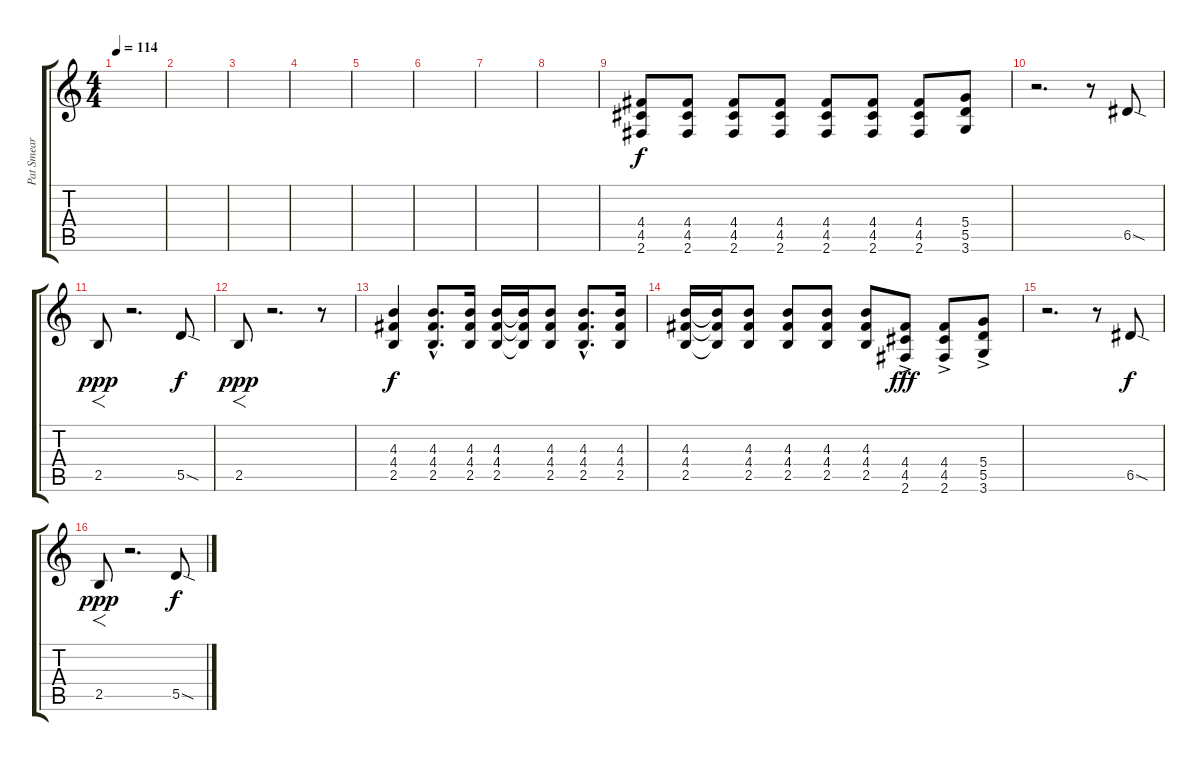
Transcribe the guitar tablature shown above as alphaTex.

\track ("Pat Smear (Guitare)" "Pat Smear ") {instrument electricguitarclean}
\staff {score tabs}
\tuning (E4 B3 G3 D3 A2 E2) {hide}
\ts (4 4)
\tempo 114
\clef g2
\ks c
|
|
|
|
|
|
|
|
(4.4 4.5 2.6).8{volume 11} (4.4 4.5 2.6).8 (4.4 4.5 2.6).8 (4.4 4.5 2.6).8 (4.4 4.5 2.6).8 (4.4 4.5 2.6).8 (4.4 4.5 2.6).8 (5.4 5.5 3.6).8 |
r.2{d volume 14 instrument electricguitarclean} r.8 6.5{sod}.8 |
2.5.8{f dy ppp} r.2{d} 5.5{sod}.8{dy f} |
2.5.8{f dy ppp} r.2{d} r.8 |
(4.3 4.4 2.5).4{dy f volume 11 instrument distortionguitar} (4.3{hac} 4.4{hac} 2.5{hac}).8{d} (4.3 4.4 2.5).16 (4.3 4.4 2.5).16 (4.3{t} 4.4{t} 2.5{t}).16 (4.3 4.4 2.5).8 (4.3{hac} 4.4{hac} 2.5{hac}).8{d} (4.3 4.4 2.5).16 |
(4.3 4.4 2.5).16 (4.3{t} 4.4{t} 2.5{t}).16 (4.3 4.4 2.5).8 (4.3 4.4 2.5).8 (4.3 4.4 2.5).8 (4.3 4.4 2.5).8 (4.4 4.5{ac} 2.6{ac}).8{dy fff} (4.4 4.5{ac} 2.6{ac}).8 (5.4 5.5{ac} 3.6{ac}).8 |
r.2{d volume 14 instrument electricguitarclean} r.8 6.5{sod}.8{dy f} |
2.5.8{f dy ppp} r.2{d} 5.5{sod}.8{dy f}
